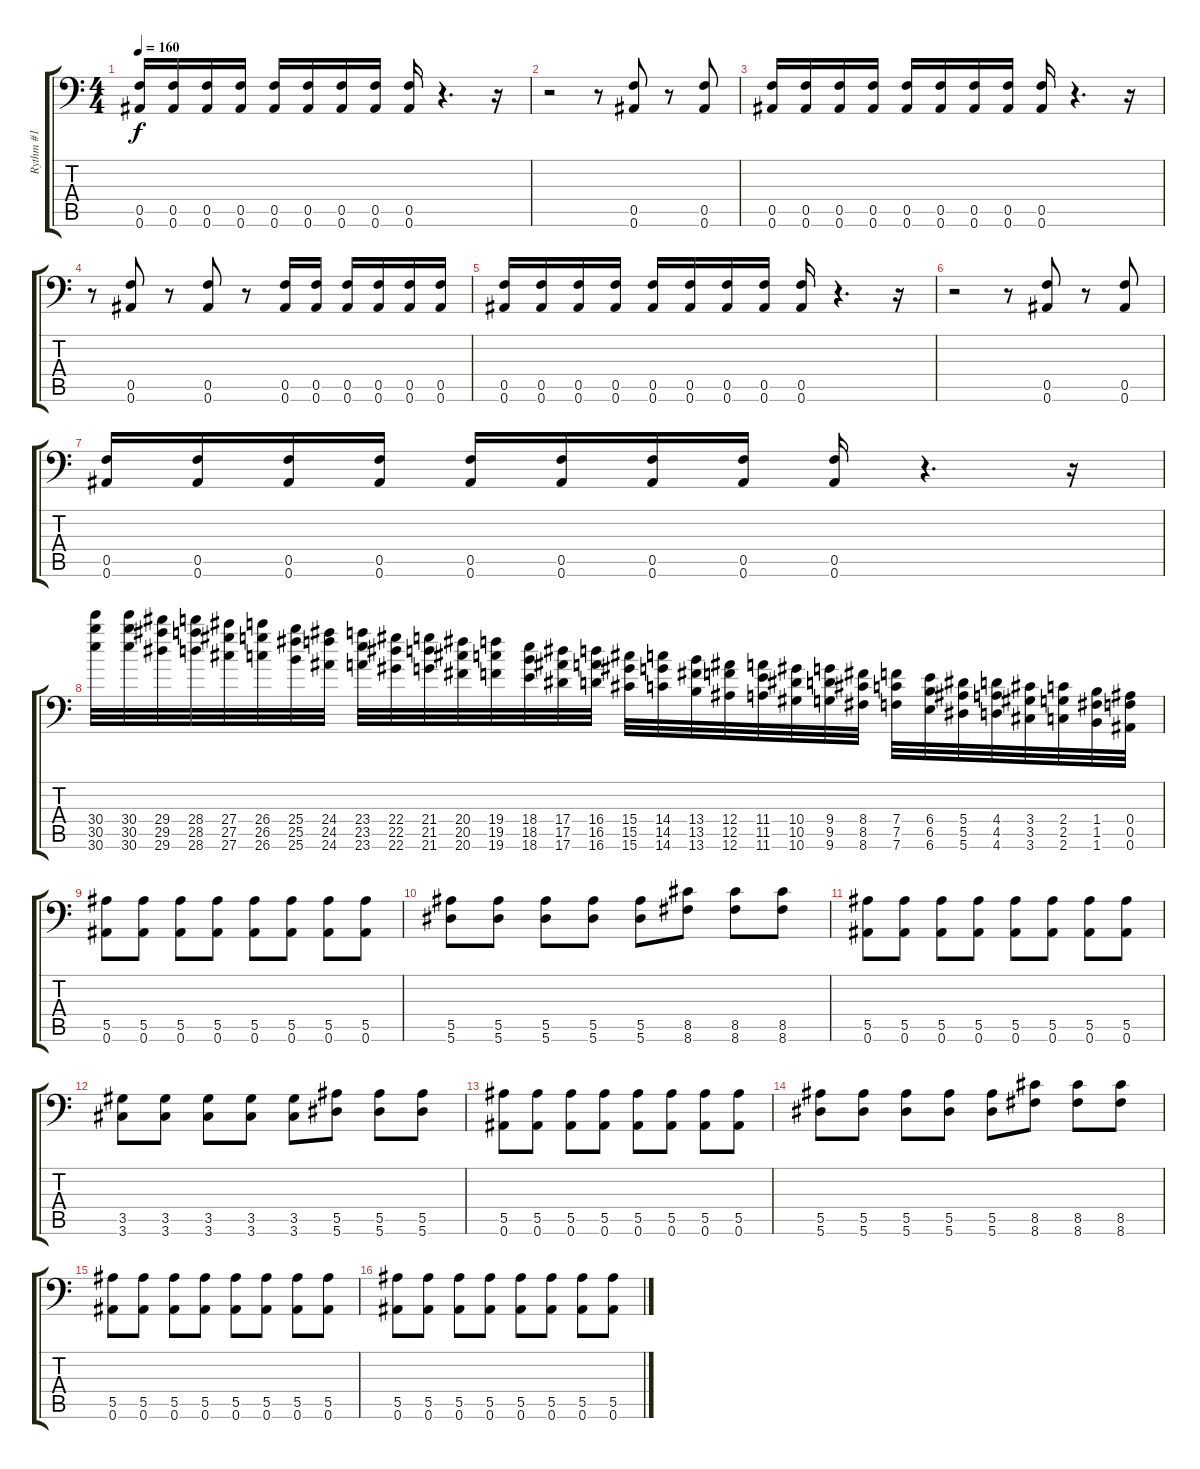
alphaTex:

\track ("Rythm #1" "Rythm #1") {instrument distortionguitar}
\staff {score tabs}
\tuning (C4 G3 Eb3 Bb2 F2 Bb1) {hide}
\ts (4 4)
\tempo 160
\clef f4
\ks c
(0.5 0.6).16{dy f} (0.5 0.6).16 (0.5 0.6).16 (0.5 0.6).16 (0.5 0.6).16 (0.5 0.6).16 (0.5 0.6).16 (0.5 0.6).16 (0.5 0.6).16 r.4{d} r.16 |
r.2 r.8 (0.5 0.6).8 r.8 (0.5 0.6).8 |
(0.5 0.6).16 (0.5 0.6).16 (0.5 0.6).16 (0.5 0.6).16 (0.5 0.6).16 (0.5 0.6).16 (0.5 0.6).16 (0.5 0.6).16 (0.5 0.6).16 r.4{d} r.16 |
r.8 (0.5 0.6).8 r.8 (0.5 0.6).8 r.8 (0.5 0.6).16 (0.5 0.6).16 (0.5 0.6).16 (0.5 0.6).16 (0.5 0.6).16 (0.5 0.6).16 |
(0.5 0.6).16 (0.5 0.6).16 (0.5 0.6).16 (0.5 0.6).16 (0.5 0.6).16 (0.5 0.6).16 (0.5 0.6).16 (0.5 0.6).16 (0.5 0.6).16 r.4{d} r.16 |
r.2 r.8 (0.5 0.6).8 r.8 (0.5 0.6).8 |
(0.5 0.6).16 (0.5 0.6).16 (0.5 0.6).16 (0.5 0.6).16 (0.5 0.6).16 (0.5 0.6).16 (0.5 0.6).16 (0.5 0.6).16 (0.5 0.6).16 r.4{d} r.16 |
(30.4 30.5 30.6).32 (30.4 30.5 30.6).32 (29.4 29.5 29.6).32 (28.4 28.5 28.6).32 (27.4 27.5 27.6).32 (26.4 26.5 26.6).32 (25.4 25.5 25.6).32 (24.4 24.5 24.6).32 (23.4 23.5 23.6).32 (22.4 22.5 22.6).32 (21.4 21.5 21.6).32 (20.4 20.5 20.6).32 (19.4 19.5 19.6).32 (18.4 18.5 18.6).32 (17.4 17.5 17.6).32 (16.4 16.5 16.6).32 (15.4 15.5 15.6).32 (14.4 14.5 14.6).32 (13.4 13.5 13.6).32 (12.4 12.5 12.6).32 (11.4 11.5 11.6).32 (10.4 10.5 10.6).32 (9.4 9.5 9.6).32 (8.4 8.5 8.6).32 (7.4 7.5 7.6).32 (6.4 6.5 6.6).32 (5.4 5.5 5.6).32 (4.4 4.5 4.6).32 (3.4 3.5 3.6).32 (2.4 2.5 2.6).32 (1.4 1.5 1.6).32 (0.4 0.5 0.6).32 |
(5.5 0.6).8 (5.5 0.6).8 (5.5 0.6).8 (5.5 0.6).8 (5.5 0.6).8 (5.5 0.6).8 (5.5 0.6).8 (5.5 0.6).8 |
(5.5 5.6).8 (5.5 5.6).8 (5.5 5.6).8 (5.5 5.6).8 (5.5 5.6).8 (8.5 8.6).8 (8.5 8.6).8 (8.5 8.6).8 |
(5.5 0.6).8 (5.5 0.6).8 (5.5 0.6).8 (5.5 0.6).8 (5.5 0.6).8 (5.5 0.6).8 (5.5 0.6).8 (5.5 0.6).8 |
(3.5 3.6).8 (3.5 3.6).8 (3.5 3.6).8 (3.5 3.6).8 (3.5 3.6).8 (5.5 5.6).8 (5.5 5.6).8 (5.5 5.6).8 |
(5.5 0.6).8 (5.5 0.6).8 (5.5 0.6).8 (5.5 0.6).8 (5.5 0.6).8 (5.5 0.6).8 (5.5 0.6).8 (5.5 0.6).8 |
(5.5 5.6).8 (5.5 5.6).8 (5.5 5.6).8 (5.5 5.6).8 (5.5 5.6).8 (8.5 8.6).8 (8.5 8.6).8 (8.5 8.6).8 |
(5.5 0.6).8 (5.5 0.6).8 (5.5 0.6).8 (5.5 0.6).8 (5.5 0.6).8 (5.5 0.6).8 (5.5 0.6).8 (5.5 0.6).8 |
(5.5 0.6).8 (5.5 0.6).8 (5.5 0.6).8 (5.5 0.6).8 (5.5 0.6).8 (5.5 0.6).8 (5.5 0.6).8 (5.5 0.6).8
